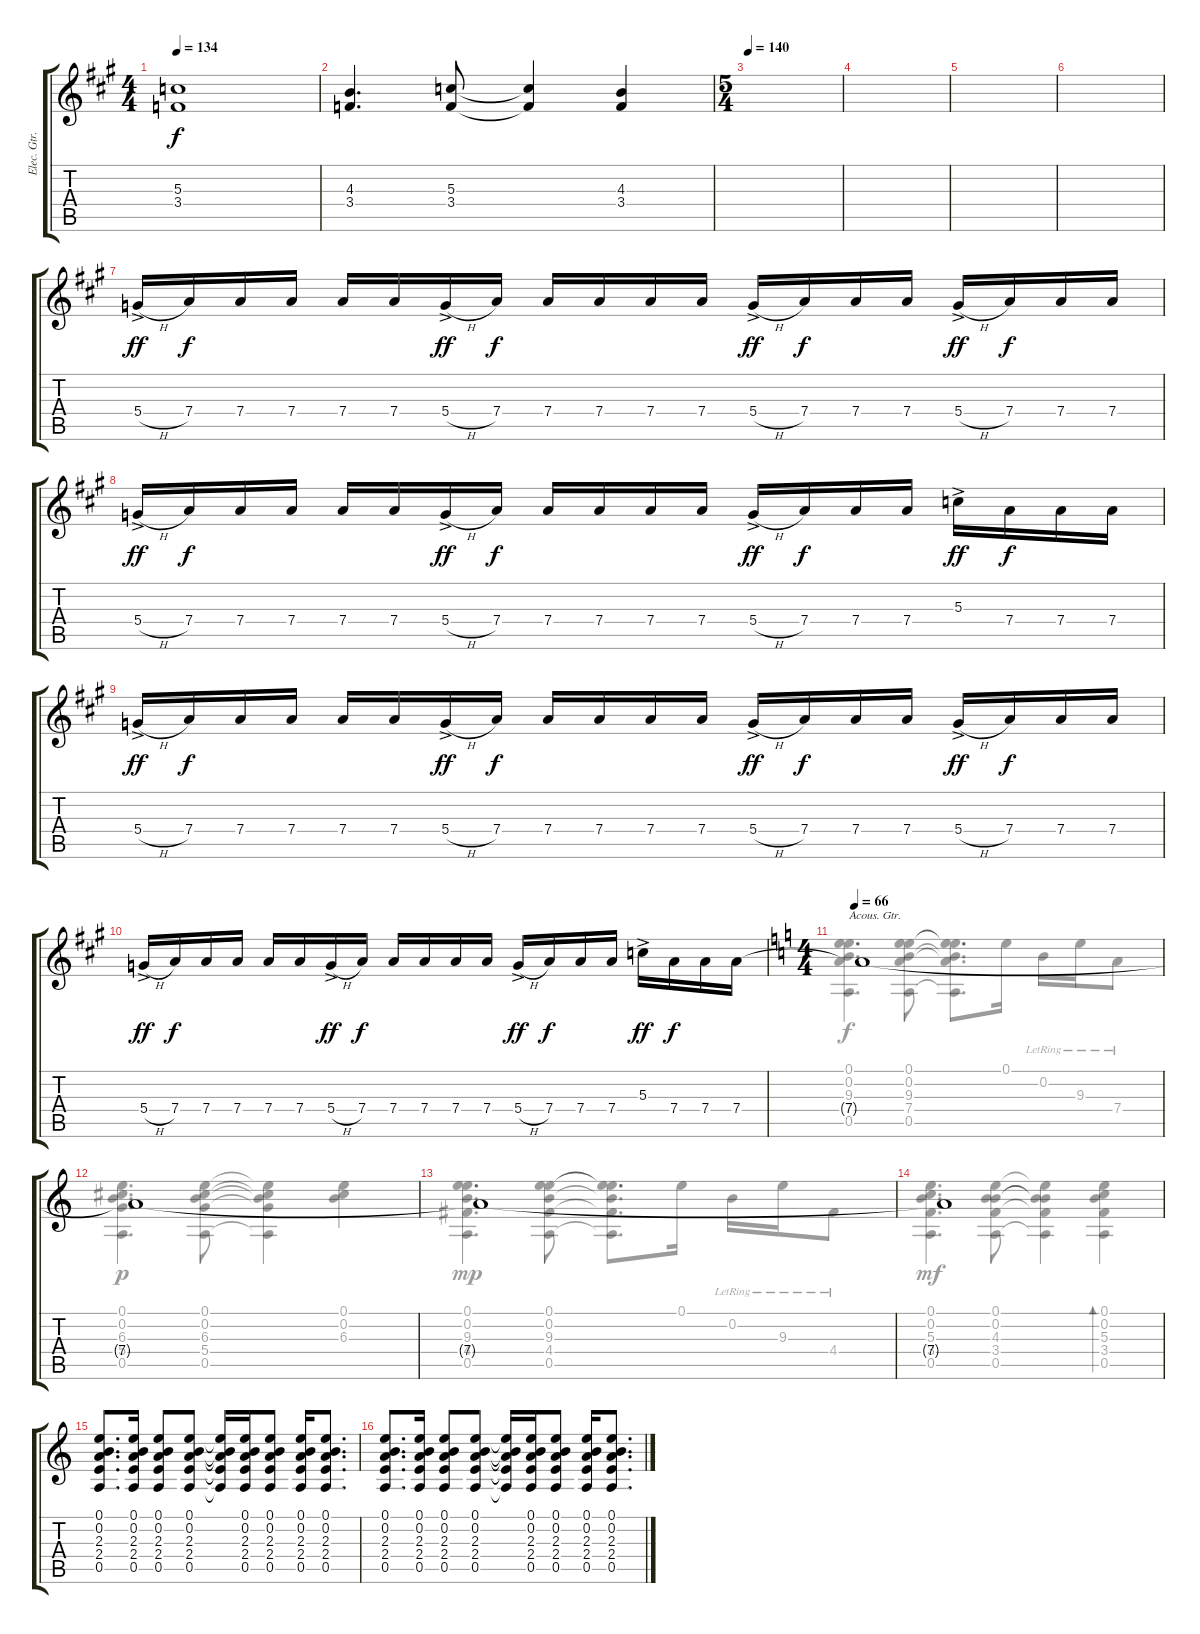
\track ("Elec. Gtr. 2" "Elec. Gtr.") {instrument acousticguitarsteel}
\staff {score tabs}
\tuning (E4 B3 G3 D3 A2 E2) {hide}
\voice
\ts (4 4)
\tempo 134
\clef g2
\ks a
(5.3 3.4).1{dy f balance 16} |
(4.3 3.4).4{d} (5.3 3.4).8 (5.3{t} 3.4{t}).4 (4.3 3.4).4 |
\ts (5 4)
\tempo 140
|
|
|
|
5.4{h ac}.16{dy ff balance 16} 7.4.16{dy f} 7.4.16 7.4.16 7.4.16 7.4.16 5.4{h ac}.16{dy ff} 7.4.16{dy f} 7.4.16 7.4.16 7.4.16 7.4.16 5.4{h ac}.16{dy ff} 7.4.16{dy f} 7.4.16 7.4.16 5.4{h ac}.16{dy ff} 7.4.16{dy f} 7.4.16 7.4.16 |
5.4{h ac}.16{dy ff} 7.4.16{dy f} 7.4.16 7.4.16 7.4.16 7.4.16 5.4{h ac}.16{dy ff} 7.4.16{dy f} 7.4.16 7.4.16 7.4.16 7.4.16 5.4{h ac}.16{dy ff} 7.4.16{dy f} 7.4.16 7.4.16 5.3{ac}.16{dy ff} 7.4.16{dy f} 7.4.16 7.4.16 |
5.4{h ac}.16{dy ff} 7.4.16{dy f} 7.4.16 7.4.16 7.4.16 7.4.16 5.4{h ac}.16{dy ff} 7.4.16{dy f} 7.4.16 7.4.16 7.4.16 7.4.16 5.4{h ac}.16{dy ff} 7.4.16{dy f} 7.4.16 7.4.16 5.4{h ac}.16{dy ff} 7.4.16{dy f} 7.4.16 7.4.16 |
5.4{h ac}.16{dy ff} 7.4.16{dy f} 7.4.16 7.4.16 7.4.16 7.4.16 5.4{h ac}.16{dy ff} 7.4.16{dy f} 7.4.16 7.4.16 7.4.16 7.4.16 5.4{h ac}.16{dy ff} 7.4.16{dy f} 7.4.16 7.4.16 5.3{ac}.16{dy ff} 7.4.16{dy f} 7.4.16 7.4.16 |
\ts (4 4)
\tempo 66
\ks c
7.4{t}.1{txt "Acous. Gtr." balance 16 instrument acousticguitarsteel} |
7.4{t}.1 |
7.4{t}.1 |
7.4{t}.1 |
(0.1 0.2 2.3 2.4 0.5).8{d} (0.1 0.2 2.3 2.4 0.5).16 (0.1 0.2 2.3 2.4 0.5).8 (0.1 0.2 2.3 2.4 0.5).8 (0.1{t} 0.2{t} 2.3{t} 2.4{t} 0.5{t}).16 (0.1 0.2 2.3 2.4 0.5).16 (0.1 0.2 2.3 2.4 0.5).8 (0.1 0.2 2.3 2.4 0.5).16 (0.1 0.2 2.3 2.4 0.5).8{d} |
(0.1 0.2 2.3 2.4 0.5).8{d} (0.1 0.2 2.3 2.4 0.5).16 (0.1 0.2 2.3 2.4 0.5).8 (0.1 0.2 2.3 2.4 0.5).8 (0.1{t} 0.2{t} 2.3{t} 2.4{t} 0.5{t}).16 (0.1 0.2 2.3 2.4 0.5).16 (0.1 0.2 2.3 2.4 0.5).8 (0.1 0.2 2.3 2.4 0.5).16 (0.1 0.2 2.3 2.4 0.5).8{d}
\voice
\clef g2
\ottava regular
\simile none
\ks a
|
|
|
|
|
|
|
|
|
|
\ks c
(0.1 0.2 9.3 7.4 0.5).4{d} (0.1 0.2 9.3 7.4 0.5).8 (0.1{t} 0.2{t} 9.3{t} 7.4{t} 0.5{t}).8{d} 0.1.16 0.2{lr}.16 9.3{lr}.16 7.4{lr}.8 |
(0.1 0.2 6.3 5.4 0.5).4{d dy p} (0.1 0.2 6.3 5.4 0.5).8 (0.1{t} 0.2{t} 6.3{t} 5.4{t} 0.5{t}).4 (0.1 0.2 6.3).4 |
(0.1 0.2 9.3 4.4 0.5).4{d dy mp} (0.1 0.2 9.3 4.4 0.5).8 (0.1{t} 0.2{t} 9.3{t} 4.4{t} 0.5{t}).8{d} 0.1.16 0.2{lr}.16 9.3{lr}.16 4.4{lr}.8 |
(0.1 0.2 5.3 3.4 0.5).4{d dy mf} (0.1 0.2 4.3 3.4 0.5).8 (0.1{t} 0.2{t} 4.3{t} 3.4{t} 0.5{t}).4 (0.1 0.2 5.3 3.4 0.5).4{bd 60} |
|
